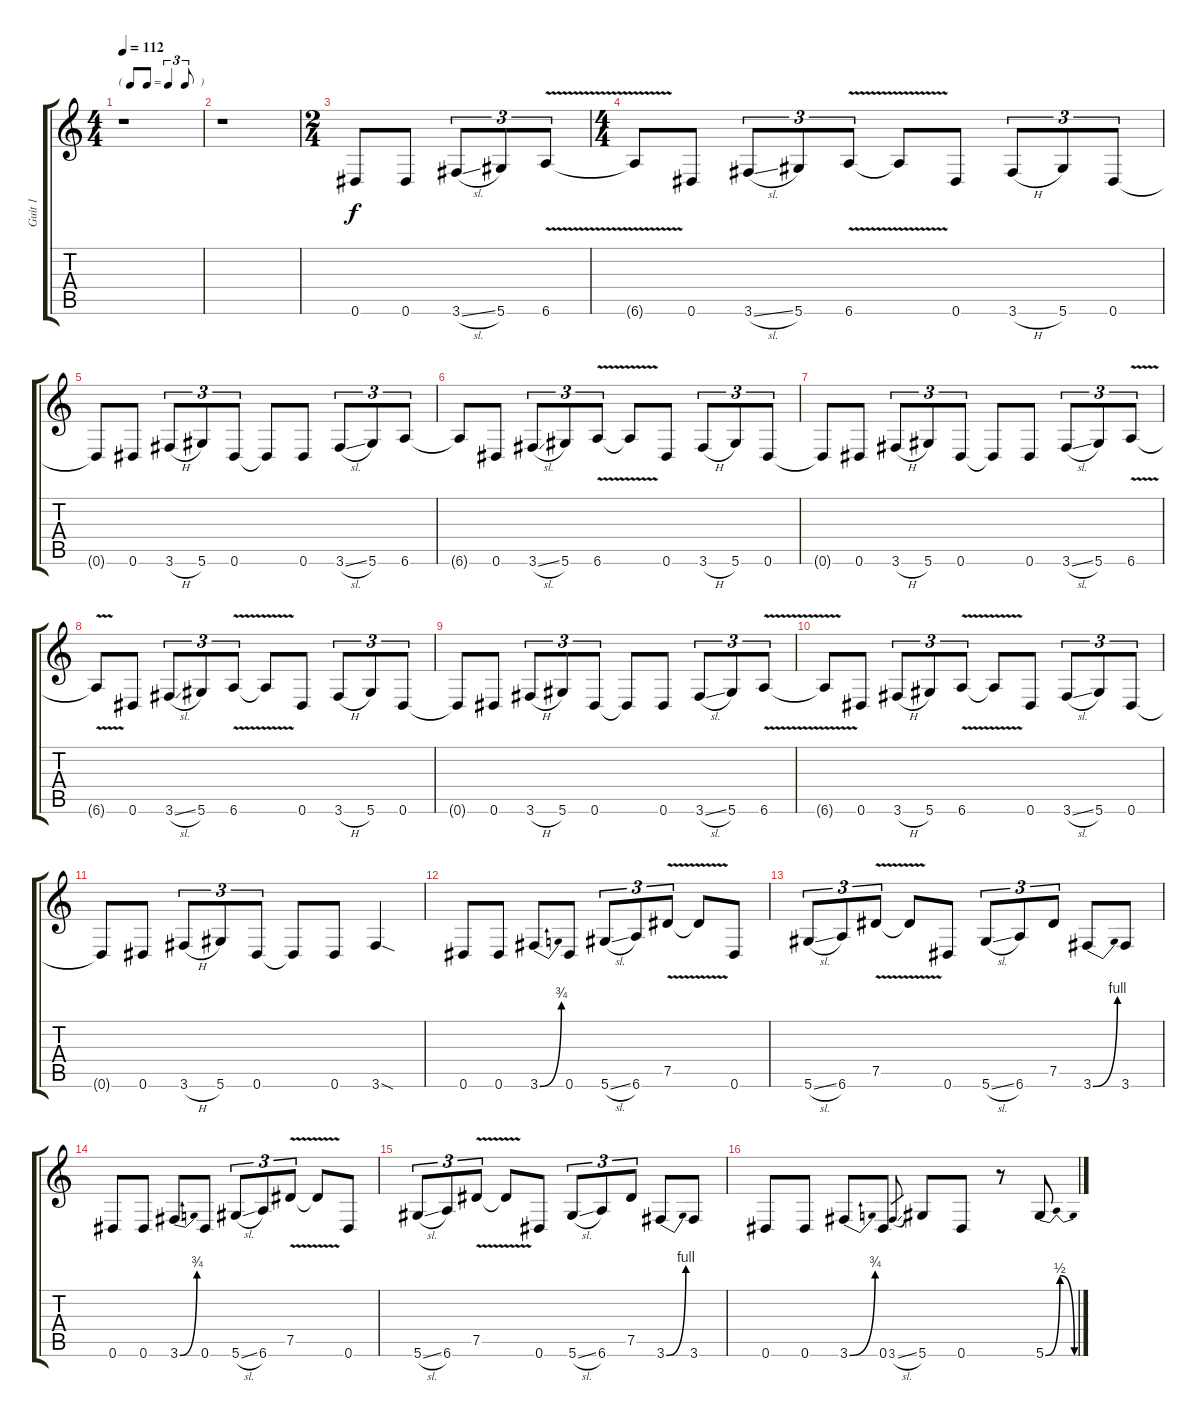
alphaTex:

\track ("Guit 1" "Guit 1") {instrument distortionguitar}
\staff {score tabs}
\tuning (Eb4 Bb3 Gb3 Db3 Ab2 Eb2) {hide}
\ts (4 4)
\tf triplet8th
\tempo 112
\clef g2
\ks c
r.1{dy f instrument distortionguitar} |
r.1 |
\ts (2 4)
0.6.8 0.6.8 3.6{sl}.8{tu (3 2)} 5.6.8{tu (3 2)} 6.6{v}.8{tu (3 2)} |
\ts (4 4)
6.6{t}.8 0.6.8 3.6{sl}.8{tu (3 2)} 5.6.8{tu (3 2)} 6.6{v}.8{tu (3 2)} 6.6{t}.8 0.6.8 3.6{h}.8{tu (3 2)} 5.6.8{tu (3 2)} 0.6.8{tu (3 2)} |
0.6{t}.8 0.6.8 3.6{h}.8{tu (3 2)} 5.6.8{tu (3 2)} 0.6.8{tu (3 2)} 0.6{t}.8 0.6.8 3.6{sl}.8{tu (3 2)} 5.6.8{tu (3 2)} 6.6.8{tu (3 2)} |
6.6{t}.8 0.6.8 3.6{sl}.8{tu (3 2)} 5.6.8{tu (3 2)} 6.6{v}.8{tu (3 2)} 6.6{t}.8 0.6.8 3.6{h}.8{tu (3 2)} 5.6.8{tu (3 2)} 0.6.8{tu (3 2)} |
0.6{t}.8 0.6.8 3.6{h}.8{tu (3 2)} 5.6.8{tu (3 2)} 0.6.8{tu (3 2)} 0.6{t}.8 0.6.8 3.6{sl}.8{tu (3 2)} 5.6.8{tu (3 2)} 6.6{v}.8{tu (3 2)} |
6.6{t}.8 0.6.8 3.6{sl}.8{tu (3 2)} 5.6.8{tu (3 2)} 6.6{v}.8{tu (3 2)} 6.6{t}.8 0.6.8 3.6{h}.8{tu (3 2)} 5.6.8{tu (3 2)} 0.6.8{tu (3 2)} |
0.6{t}.8 0.6.8 3.6{h}.8{tu (3 2)} 5.6.8{tu (3 2)} 0.6.8{tu (3 2)} 0.6{t}.8 0.6.8 3.6{sl}.8{tu (3 2)} 5.6.8{tu (3 2)} 6.6{v}.8{tu (3 2)} |
6.6{t}.8 0.6.8 3.6{h}.8{tu (3 2)} 5.6.8{tu (3 2)} 6.6{v}.8{tu (3 2)} 6.6{t}.8 0.6.8 3.6{sl}.8{tu (3 2)} 5.6.8{tu (3 2)} 0.6.8{tu (3 2)} |
0.6{t}.8 0.6.8 3.6{h}.8{tu (3 2)} 5.6.8{tu (3 2)} 0.6.8{tu (3 2)} 0.6{t}.8 0.6.8 3.6{sod}.4 |
0.6.8 0.6.8 3.6{be (bend 0 0 60 3)}.8 0.6.8 5.6{sl}.8{tu (3 2)} 6.6.8{tu (3 2)} 7.5{v}.8{tu (3 2)} 7.5{t}.8 0.6.8 |
5.6{sl}.8{tu (3 2)} 6.6.8{tu (3 2)} 7.5{v}.8{tu (3 2)} 7.5{t}.8 0.6.8 5.6{sl}.8{tu (3 2)} 6.6.8{tu (3 2)} 7.5.8{tu (3 2)} 3.6{be (bend 0 0 60 4)}.8 3.6.8 |
0.6.8 0.6.8 3.6{be (bend 0 0 60 3)}.8 0.6.8 5.6{sl}.8{tu (3 2)} 6.6.8{tu (3 2)} 7.5{v}.8{tu (3 2)} 7.5{t}.8 0.6.8 |
5.6{sl}.8{tu (3 2)} 6.6.8{tu (3 2)} 7.5{v}.8{tu (3 2)} 7.5{t}.8 0.6.8 5.6{sl}.8{tu (3 2)} 6.6.8{tu (3 2)} 7.5.8{tu (3 2)} 3.6{be (bend 0 0 60 4)}.8 3.6.8 |
0.6.8 0.6.8 3.6{be (bend 0 0 60 3)}.8 0.6.8 3.6{sl}.8{gr} 5.6.8 0.6.8 r.8 5.6{be (bendrelease 0 0 15 2 15 2 60 0)}.8
